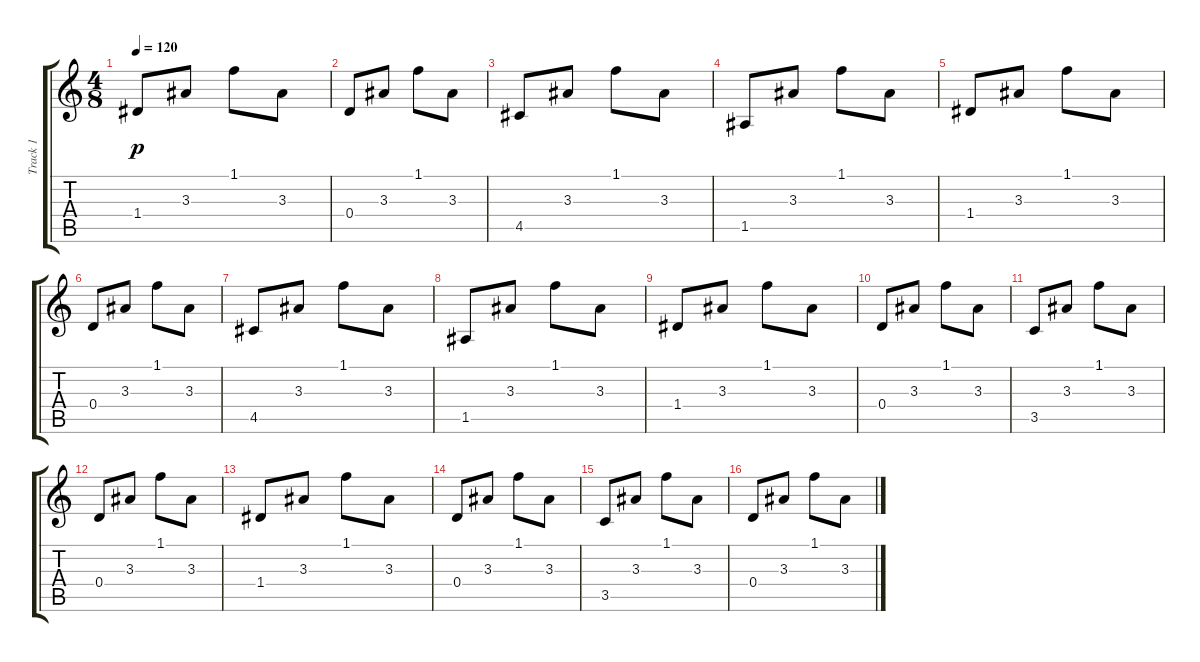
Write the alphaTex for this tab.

\track ("Track 1" "Track 1") {instrument acousticguitarsteel}
\staff {score tabs}
\tuning (E4 B3 G3 D3 A2 E2) {hide}
\ts (4 8)
\tempo 120
\clef g2
\ks c
1.4.8{dy p} 3.3.8 1.1.8 3.3.8 |
0.4.8 3.3.8 1.1.8 3.3.8 |
4.5.8 3.3.8 1.1.8 3.3.8 |
1.5.8 3.3.8 1.1.8 3.3.8 |
1.4.8 3.3.8 1.1.8 3.3.8 |
0.4.8 3.3.8 1.1.8 3.3.8 |
4.5.8 3.3.8 1.1.8 3.3.8 |
1.5.8 3.3.8 1.1.8 3.3.8 |
1.4.8 3.3.8 1.1.8 3.3.8 |
0.4.8 3.3.8 1.1.8 3.3.8 |
3.5.8 3.3.8 1.1.8 3.3.8 |
0.4.8 3.3.8 1.1.8 3.3.8 |
1.4.8 3.3.8 1.1.8 3.3.8 |
0.4.8 3.3.8 1.1.8 3.3.8 |
3.5.8 3.3.8 1.1.8 3.3.8 |
0.4.8 3.3.8 1.1.8 3.3.8
